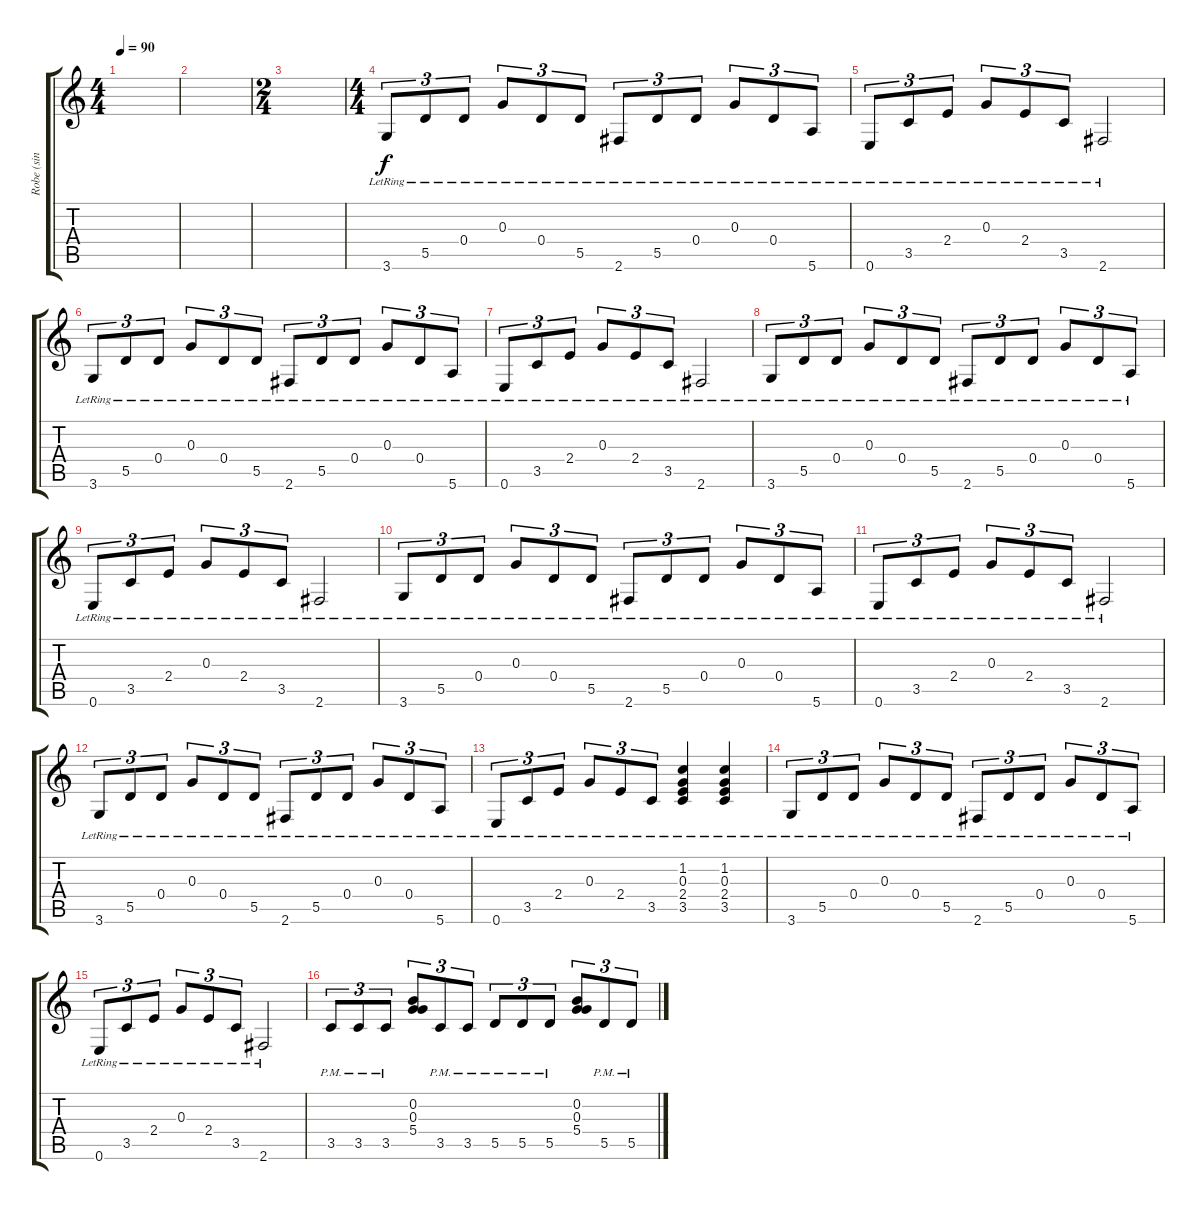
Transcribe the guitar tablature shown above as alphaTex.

\track ("Robe (sin distorsion)" "Robe (sin ") {instrument electricguitarclean}
\staff {score tabs}
\tuning (E4 B3 G3 D3 A2 E2) {hide}
\ts (4 4)
\tempo 90
\clef g2
\ks c
|
|
\ts (2 4)
|
\ts (4 4)
3.6{lr}.8{tu (3 2)} 5.5{lr}.8{tu (3 2)} 0.4{lr}.8{tu (3 2)} 0.3{lr}.8{tu (3 2)} 0.4{lr}.8{tu (3 2)} 5.5{lr}.8{tu (3 2)} 2.6{lr}.8{tu (3 2)} 5.5{lr}.8{tu (3 2)} 0.4{lr}.8{tu (3 2)} 0.3{lr}.8{tu (3 2)} 0.4{lr}.8{tu (3 2)} 5.6{lr}.8{tu (3 2)} |
0.6{lr}.8{tu (3 2)} 3.5{lr}.8{tu (3 2)} 2.4{lr}.8{tu (3 2)} 0.3{lr}.8{tu (3 2)} 2.4{lr}.8{tu (3 2)} 3.5{lr}.8{tu (3 2)} 2.6{lr}.2 |
3.6{lr}.8{tu (3 2)} 5.5{lr}.8{tu (3 2)} 0.4{lr}.8{tu (3 2)} 0.3{lr}.8{tu (3 2)} 0.4{lr}.8{tu (3 2)} 5.5{lr}.8{tu (3 2)} 2.6{lr}.8{tu (3 2)} 5.5{lr}.8{tu (3 2)} 0.4{lr}.8{tu (3 2)} 0.3{lr}.8{tu (3 2)} 0.4{lr}.8{tu (3 2)} 5.6{lr}.8{tu (3 2)} |
0.6{lr}.8{tu (3 2)} 3.5{lr}.8{tu (3 2)} 2.4{lr}.8{tu (3 2)} 0.3{lr}.8{tu (3 2)} 2.4{lr}.8{tu (3 2)} 3.5{lr}.8{tu (3 2)} 2.6{lr}.2 |
3.6{lr}.8{tu (3 2)} 5.5{lr}.8{tu (3 2)} 0.4{lr}.8{tu (3 2)} 0.3{lr}.8{tu (3 2)} 0.4{lr}.8{tu (3 2)} 5.5{lr}.8{tu (3 2)} 2.6{lr}.8{tu (3 2)} 5.5{lr}.8{tu (3 2)} 0.4{lr}.8{tu (3 2)} 0.3{lr}.8{tu (3 2)} 0.4{lr}.8{tu (3 2)} 5.6{lr}.8{tu (3 2)} |
0.6{lr}.8{tu (3 2)} 3.5{lr}.8{tu (3 2)} 2.4{lr}.8{tu (3 2)} 0.3{lr}.8{tu (3 2)} 2.4{lr}.8{tu (3 2)} 3.5{lr}.8{tu (3 2)} 2.6{lr}.2 |
3.6{lr}.8{tu (3 2)} 5.5{lr}.8{tu (3 2)} 0.4{lr}.8{tu (3 2)} 0.3{lr}.8{tu (3 2)} 0.4{lr}.8{tu (3 2)} 5.5{lr}.8{tu (3 2)} 2.6{lr}.8{tu (3 2)} 5.5{lr}.8{tu (3 2)} 0.4{lr}.8{tu (3 2)} 0.3{lr}.8{tu (3 2)} 0.4{lr}.8{tu (3 2)} 5.6{lr}.8{tu (3 2)} |
0.6{lr}.8{tu (3 2)} 3.5{lr}.8{tu (3 2)} 2.4{lr}.8{tu (3 2)} 0.3{lr}.8{tu (3 2)} 2.4{lr}.8{tu (3 2)} 3.5{lr}.8{tu (3 2)} 2.6{lr}.2 |
3.6{lr}.8{tu (3 2)} 5.5{lr}.8{tu (3 2)} 0.4{lr}.8{tu (3 2)} 0.3{lr}.8{tu (3 2)} 0.4{lr}.8{tu (3 2)} 5.5{lr}.8{tu (3 2)} 2.6{lr}.8{tu (3 2)} 5.5{lr}.8{tu (3 2)} 0.4{lr}.8{tu (3 2)} 0.3{lr}.8{tu (3 2)} 0.4{lr}.8{tu (3 2)} 5.6{lr}.8{tu (3 2)} |
0.6{lr}.8{tu (3 2)} 3.5{lr}.8{tu (3 2)} 2.4{lr}.8{tu (3 2)} 0.3{lr}.8{tu (3 2)} 2.4{lr}.8{tu (3 2)} 3.5{lr}.8{tu (3 2)} (1.2{lr} 0.3{lr} 2.4{lr} 3.5{lr}).4 (1.2{lr} 0.3{lr} 2.4{lr} 3.5{lr}).4 |
3.6{lr}.8{tu (3 2)} 5.5{lr}.8{tu (3 2)} 0.4{lr}.8{tu (3 2)} 0.3{lr}.8{tu (3 2)} 0.4{lr}.8{tu (3 2)} 5.5{lr}.8{tu (3 2)} 2.6{lr}.8{tu (3 2)} 5.5{lr}.8{tu (3 2)} 0.4{lr}.8{tu (3 2)} 0.3{lr}.8{tu (3 2)} 0.4{lr}.8{tu (3 2)} 5.6{lr}.8{tu (3 2)} |
0.6{lr}.8{tu (3 2)} 3.5{lr}.8{tu (3 2)} 2.4{lr}.8{tu (3 2)} 0.3{lr}.8{tu (3 2)} 2.4{lr}.8{tu (3 2)} 3.5{lr}.8{tu (3 2)} 2.6{lr}.2 |
3.5{pm}.8{tu (3 2)} 3.5{pm}.8{tu (3 2)} 3.5{pm}.8{tu (3 2)} (0.2 0.3 5.4).8{tu (3 2)} 3.5{pm}.8{tu (3 2)} 3.5{pm}.8{tu (3 2)} 5.5{pm}.8{tu (3 2)} 5.5{pm}.8{tu (3 2)} 5.5{pm}.8{tu (3 2)} (0.2 0.3 5.4).8{tu (3 2)} 5.5{pm}.8{tu (3 2)} 5.5{pm}.8{tu (3 2)}
